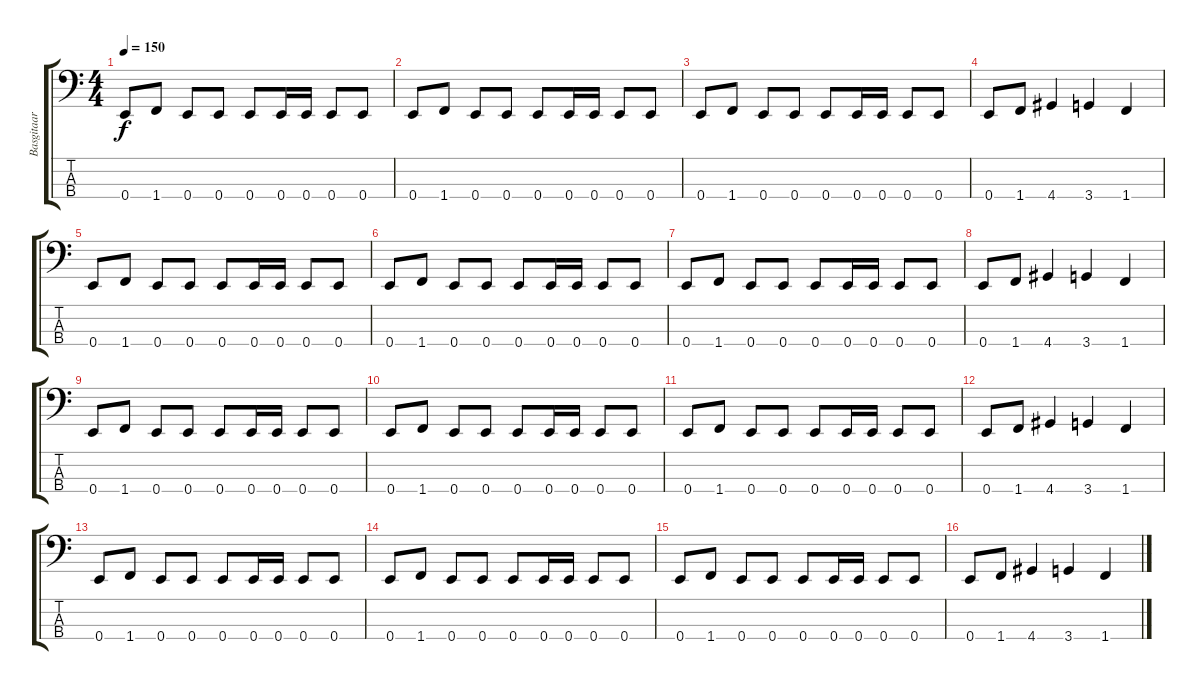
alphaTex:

\track ("Basgitaar" "Basgitaar") {instrument electricbasspick}
\staff {score tabs}
\tuning (G2 D2 A1 E1) {hide}
\ts (4 4)
\tempo 150
\clef f4
\ks c
0.4.8{dy f} 1.4.8 0.4.8 0.4.8 0.4.8 0.4.16 0.4.16 0.4.8 0.4.8 |
0.4.8 1.4.8 0.4.8 0.4.8 0.4.8 0.4.16 0.4.16 0.4.8 0.4.8 |
0.4.8 1.4.8 0.4.8 0.4.8 0.4.8 0.4.16 0.4.16 0.4.8 0.4.8 |
0.4.8 1.4.8 4.4.4 3.4.4 1.4.4 |
0.4.8 1.4.8 0.4.8 0.4.8 0.4.8 0.4.16 0.4.16 0.4.8 0.4.8 |
0.4.8 1.4.8 0.4.8 0.4.8 0.4.8 0.4.16 0.4.16 0.4.8 0.4.8 |
0.4.8 1.4.8 0.4.8 0.4.8 0.4.8 0.4.16 0.4.16 0.4.8 0.4.8 |
0.4.8 1.4.8 4.4.4 3.4.4 1.4.4 |
0.4.8 1.4.8 0.4.8 0.4.8 0.4.8 0.4.16 0.4.16 0.4.8 0.4.8 |
0.4.8 1.4.8 0.4.8 0.4.8 0.4.8 0.4.16 0.4.16 0.4.8 0.4.8 |
0.4.8 1.4.8 0.4.8 0.4.8 0.4.8 0.4.16 0.4.16 0.4.8 0.4.8 |
0.4.8 1.4.8 4.4.4 3.4.4 1.4.4 |
0.4.8 1.4.8 0.4.8 0.4.8 0.4.8 0.4.16 0.4.16 0.4.8 0.4.8 |
0.4.8 1.4.8 0.4.8 0.4.8 0.4.8 0.4.16 0.4.16 0.4.8 0.4.8 |
0.4.8 1.4.8 0.4.8 0.4.8 0.4.8 0.4.16 0.4.16 0.4.8 0.4.8 |
0.4.8 1.4.8 4.4.4 3.4.4 1.4.4
